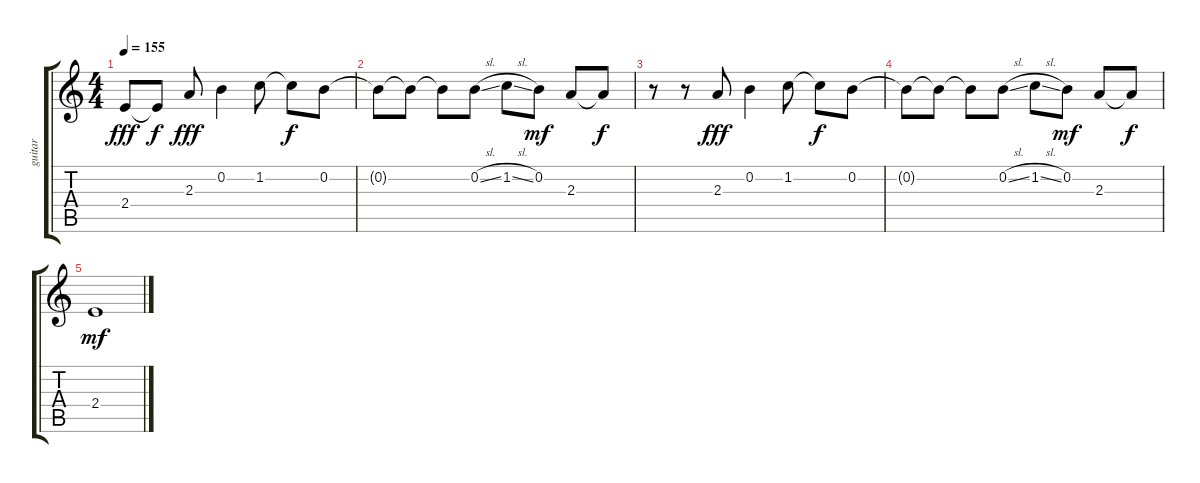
\track ("guitar" "guitar") {instrument acousticguitarsteel}
\staff {score tabs}
\tuning (E4 B3 G3 D3 A2 E2) {hide}
\ts (4 4)
\tempo 155
\clef g2
\ks c
2.4.8{dy fff} 2.4{t}.8{dy f} 2.3.8{dy fff} 0.2.4 1.2.8 1.2{t}.8{dy f} 0.2.8 |
0.2{t}.8 0.2{t}.8 0.2{t}.8 0.2{sl}.8 1.2{sl}.8 0.2.8{dy mf} 2.3.8 2.3{t}.8{dy f} |
r.8 r.8 2.3.8{dy fff} 0.2.4 1.2.8 1.2{t}.8{dy f} 0.2.8 |
0.2{t}.8 0.2{t}.8 0.2{t}.8 0.2{sl}.8 1.2{sl}.8 0.2.8{dy mf} 2.3.8 2.3{t}.8{dy f} |
2.4.1{dy mf}
